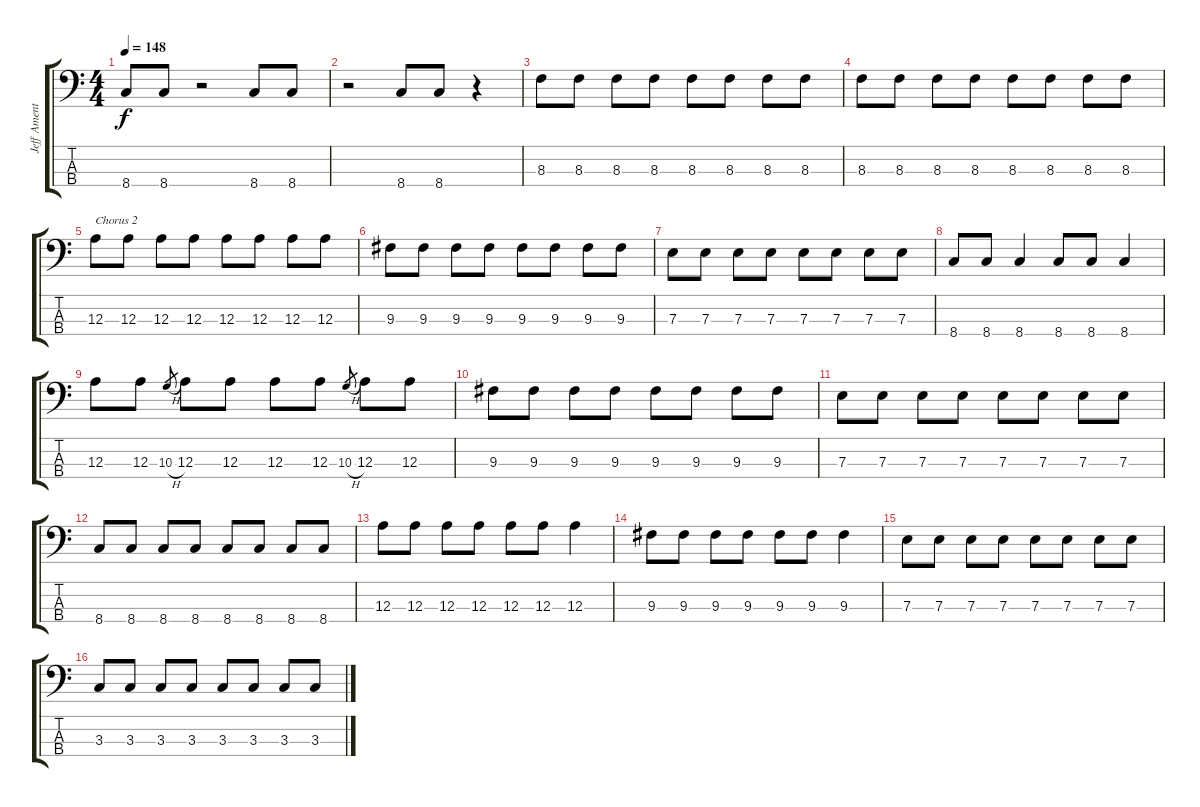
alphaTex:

\track ("Jeff Ament" "Jeff Ament") {instrument electricbassfinger}
\staff {score tabs}
\tuning (G2 D2 A1 E1) {hide}
\ts (4 4)
\tempo 148
\clef f4
\ks c
8.4.8{dy f} 8.4.8 r.2 8.4.8 8.4.8 |
r.2 8.4.8 8.4.8 r.4 |
8.3.8 8.3.8 8.3.8 8.3.8 8.3.8 8.3.8 8.3.8 8.3.8 |
8.3.8 8.3.8 8.3.8 8.3.8 8.3.8 8.3.8 8.3.8 8.3.8 |
12.3.8{txt "Chorus 2"} 12.3.8 12.3.8 12.3.8 12.3.8 12.3.8 12.3.8 12.3.8 |
9.3.8 9.3.8 9.3.8 9.3.8 9.3.8 9.3.8 9.3.8 9.3.8 |
7.3.8 7.3.8 7.3.8 7.3.8 7.3.8 7.3.8 7.3.8 7.3.8 |
8.4.8 8.4.8 8.4.4 8.4.8 8.4.8 8.4.4 |
12.3.8 12.3.8 10.3{h}.8{gr} 12.3.8 12.3.8 12.3.8 12.3.8 10.3{h}.8{gr} 12.3.8 12.3.8 |
9.3.8 9.3.8 9.3.8 9.3.8 9.3.8 9.3.8 9.3.8 9.3.8 |
7.3.8 7.3.8 7.3.8 7.3.8 7.3.8 7.3.8 7.3.8 7.3.8 |
8.4.8 8.4.8 8.4.8 8.4.8 8.4.8 8.4.8 8.4.8 8.4.8 |
12.3.8 12.3.8 12.3.8 12.3.8 12.3.8 12.3.8 12.3.4 |
9.3.8 9.3.8 9.3.8 9.3.8 9.3.8 9.3.8 9.3.4 |
7.3.8 7.3.8 7.3.8 7.3.8 7.3.8 7.3.8 7.3.8 7.3.8 |
3.3.8 3.3.8 3.3.8 3.3.8 3.3.8 3.3.8 3.3.8 3.3.8
